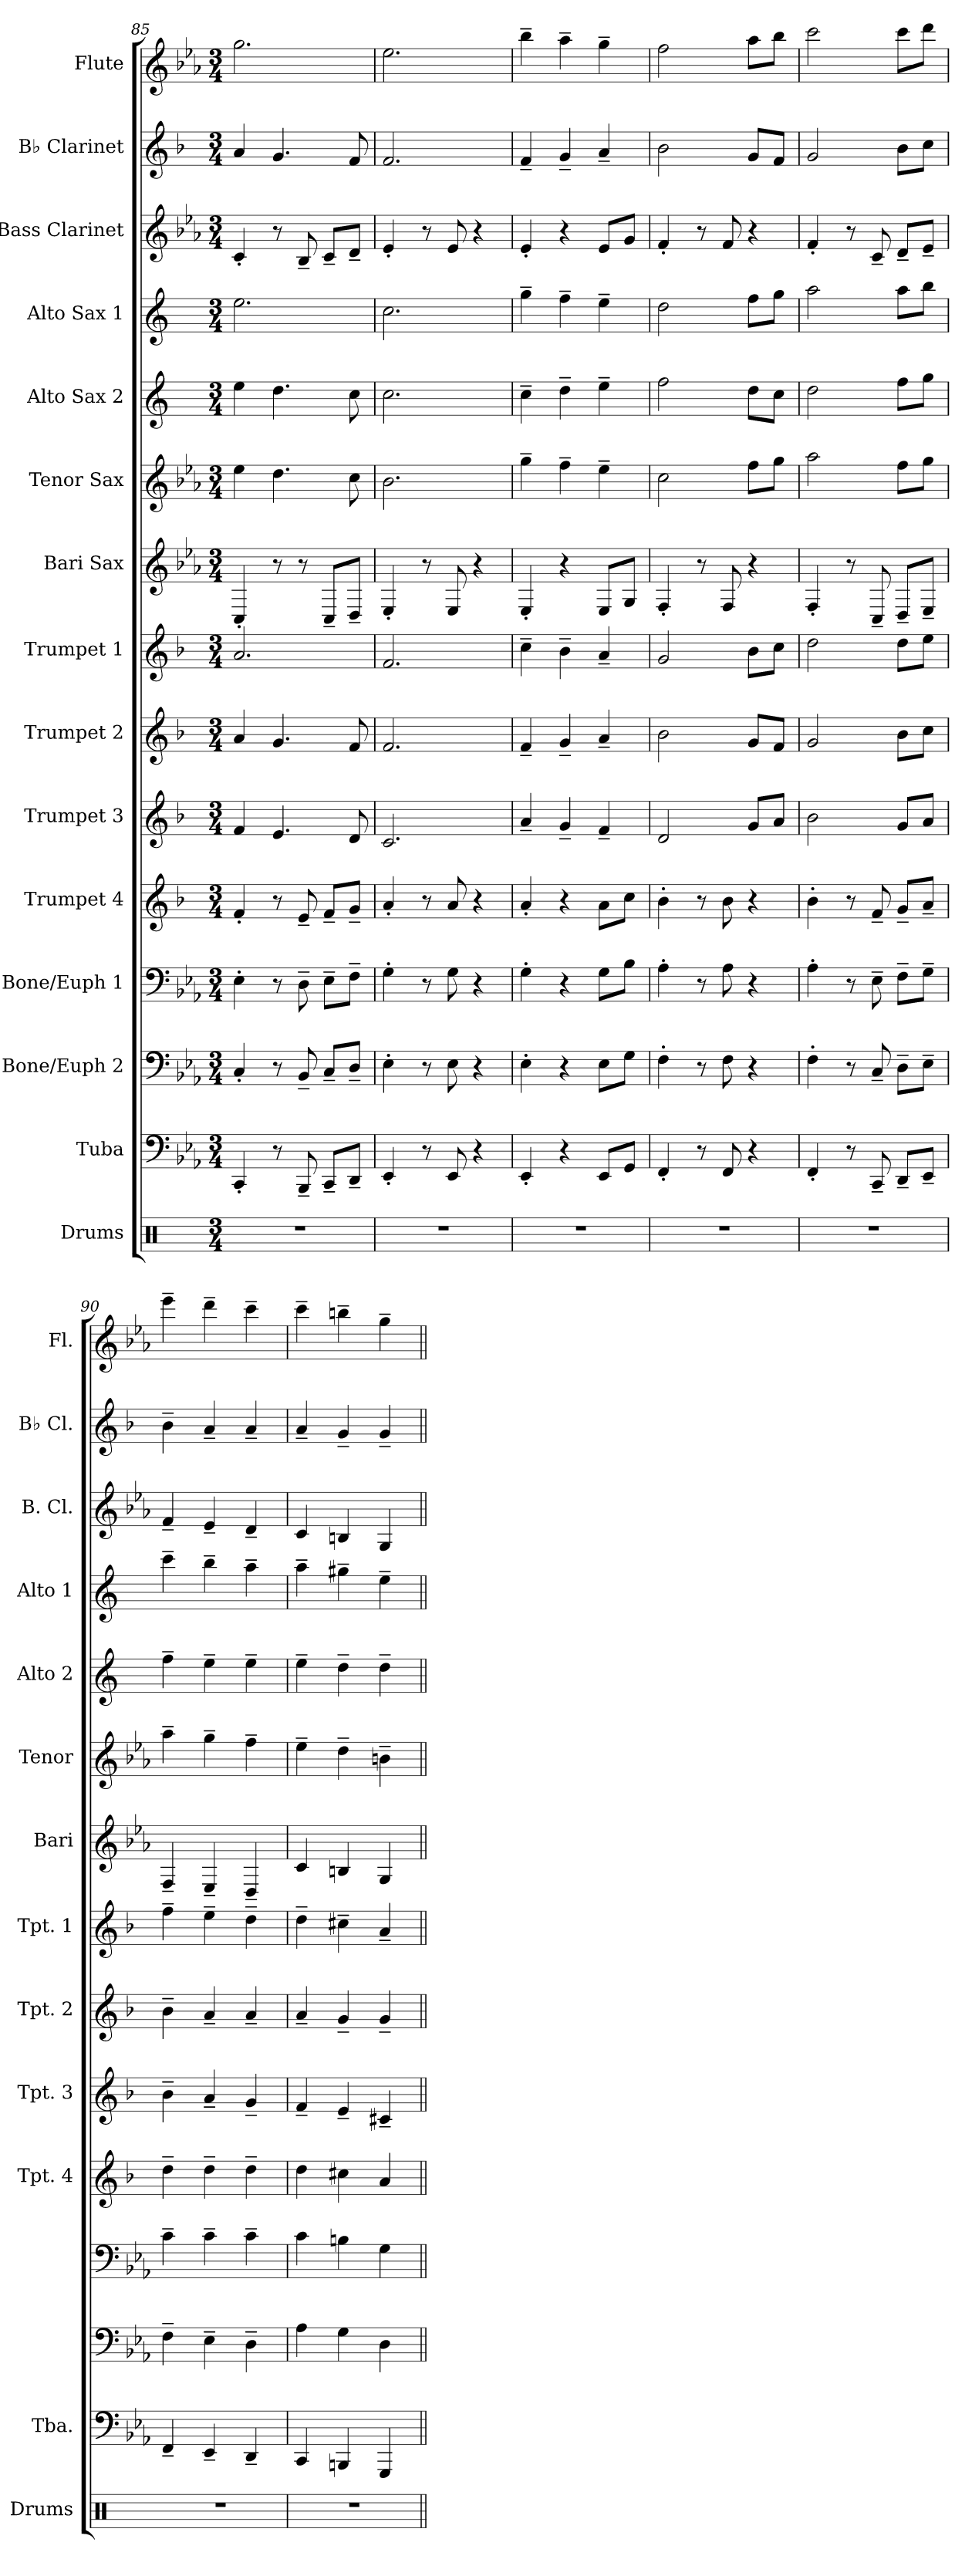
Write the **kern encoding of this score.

**kern	**kern	**kern	**kern	**kern	**kern	**kern	**kern	**kern	**kern	**kern	**kern	**kern	**kern	**kern
*part15	*part14	*part13	*part12	*part11	*part10	*part9	*part8	*part7	*part6	*part5	*part4	*part3	*part2	*part1
*staff15	*staff14	*staff13	*staff12	*staff11	*staff10	*staff9	*staff8	*staff7	*staff6	*staff5	*staff4	*staff3	*staff2	*staff1
*I"Drums	*I"Tuba	*I"Bone/Euph 2	*I"Bone/Euph 1	*I"Trumpet 4	*I"Trumpet 3	*I"Trumpet 2	*I"Trumpet 1	*I"Bari Sax	*I"Tenor Sax	*I"Alto Sax 2	*I"Alto Sax 1	*I"Bass Clarinet	*I"B♭ Clarinet	*I"Flute
*I'Drums	*I'Tba.	*	*	*I'Tpt. 4	*I'Tpt. 3	*I'Tpt. 2	*I'Tpt. 1	*I'Bari	*I'Tenor	*I'Alto 2	*I'Alto 1	*I'B. Cl.	*I'B♭ Cl.	*I'Fl.
*clefX	*clefF4	*clefF4	*clefF4	*clefG2	*clefG2	*clefG2	*clefG2	*clefG2	*clefG2	*clefG2	*clefG2	*clefG2	*clefG2	*clefG2
*	*	*	*	*ITrd1c2	*ITrd1c2	*ITrd1c2	*ITrd1c2	*ITrd12c21	*ITrd8c14	*ITrd5c9	*ITrd5c9	*ITrd8c14	*ITrd1c2	*
*k[]	*k[b-e-a-]	*k[b-e-a-]	*k[b-e-a-]	*k[b-e-a-]	*k[b-e-a-]	*k[b-e-a-]	*k[b-e-a-]	*k[b-e-a-]	*k[b-e-a-]	*k[b-e-a-]	*k[b-e-a-]	*k[b-e-a-]	*k[b-e-a-]	*k[b-e-a-]
*M3/4	*M3/4	*M3/4	*M3/4	*M3/4	*M3/4	*M3/4	*M3/4	*M3/4	*M3/4	*M3/4	*M3/4	*M3/4	*M3/4	*M3/4
=85	=85	=85	=85	=85	=85	=85	=85	=85	=85	=85	=85	=85	=85	=85
2.r	4CC'/	4C'/	4E-'\	4e-'/	4e-/	4g/	2.g/	4CC'/	4e-\	4g\	2.g\	4C'/	4g/	2.gg\
.	8r	8r	8r	8r	4.d/	4.f/	.	8r	4.d\	4.f\	.	8r	4.f/	.
.	8BBB-~/	8BB-~/	8D~\	8d~/	.	.	.	8r	.	.	.	8BB-~/	.	.
.	8CC~/L	8C~/L	8E-~\L	8e-~/L	.	.	.	8CC~/L	.	.	.	8C~/L	.	.
.	8DD~/J	8D~/J	8F~\J	8f~/J	8c/	8e-/	.	8DD~/J	8c\	8e-\	.	8D~/J	8e-/	.
=86	=86	=86	=86	=86	=86	=86	=86	=86	=86	=86	=86	=86	=86	=86
2.r	4EE-'/	4E-'\	4G'\	4g'/	2.B-/	2.e-/	2.e-/	4EE-'/	2.B-\	2.e-\	2.e-\	4E-'/	2.e-/	2.ee-\
.	8r	8r	8r	8r	.	.	.	8r	.	.	.	8r	.	.
.	8EE-/	8E-\	8G\	8g/	.	.	.	8EE-/	.	.	.	8E-/	.	.
.	4r	4r	4r	4r	.	.	.	4r	.	.	.	4r	.	.
=87	=87	=87	=87	=87	=87	=87	=87	=87	=87	=87	=87	=87	=87	=87
2.r	4EE-'/	4E-'\	4G'\	4g'/	4g~/	4e-~/	4b-~\	4EE-'/	4g~\	4e-~\	4b-~\	4E-'/	4e-~/	4bb-~\
.	4r	4r	4r	4r	4f~/	4f~/	4a-~\	4r	4f~\	4f~\	4a-~\	4r	4f~/	4aa-~\
.	8EE-/L	8E-\L	8G\L	8g\L	4e-~/	4g~/	4g~/	8EE-/L	4e-~\	4g~\	4g~\	8E-/L	4g~/	4gg~\
.	8GG/J	8G\J	8B-\J	8b-\J	.	.	.	8GG/J	.	.	.	8G/J	.	.
=88	=88	=88	=88	=88	=88	=88	=88	=88	=88	=88	=88	=88	=88	=88
2.r	4FF'/	4F'\	4A-'\	4a-'\	2c/	2a-\	2f/	4FF'/	2c\	2a-\	2f\	4F'/	2a-\	2ff\
.	8r	8r	8r	8r	.	.	.	8r	.	.	.	8r	.	.
.	8FF/	8F\	8A-\	8a-\	.	.	.	8FF/	.	.	.	8F/	.	.
.	4r	4r	4r	4r	8f/L	8f/L	8a-\L	4r	8f\L	8f\L	8a-\L	4r	8f/L	8aa-\L
.	.	.	.	.	8g/J	8e-/J	8b-\J	.	8g\J	8e-\J	8b-\J	.	8e-/J	8bb-\J
=89	=89	=89	=89	=89	=89	=89	=89	=89	=89	=89	=89	=89	=89	=89
2.r	4FF'/	4F'\	4A-'\	4a-'\	2a-\	2f/	2cc\	4FF'/	2a-\	2f\	2cc\	4F'/	2f/	2ccc\
.	8r	8r	8r	8r	.	.	.	8r	.	.	.	8r	.	.
.	8CC~/	8C~/	8E-~\	8e-~/	.	.	.	8CC~/	.	.	.	8C~/	.	.
.	8DD~/L	8D~\L	8F~\L	8f~/L	8f/L	8a-\L	8cc\L	8DD~/L	8f\L	8a-\L	8cc\L	8D~/L	8a-\L	8ccc\L
.	8EE-~/J	8E-~\J	8G~\J	8g~/J	8g/J	8b-\J	8dd\J	8EE-~/J	8g\J	8b-\J	8dd\J	8E-~/J	8b-\J	8ddd\J
=90	=90	=90	=90	=90	=90	=90	=90	=90	=90	=90	=90	=90	=90	=90
2.r	4FF~/	4F~\	4c~\	4cc~\	4a-~\	4a-~\	4ee-~\	4FF~/	4a-~\	4a-~\	4ee-~\	4F~/	4a-~\	4eee-~\
.	4EE-~/	4E-~\	4c~\	4cc~\	4g~/	4g~/	4dd~\	4EE-~/	4g~\	4g~\	4dd~\	4E-~/	4g~/	4ddd~\
.	4DD~/	4D~\	4c~\	4cc~\	4f~/	4g~/	4cc~\	4DD~/	4f~\	4g~\	4cc~\	4D~/	4g~/	4ccc~\
=91	=91	=91	=91	=91	=91	=91	=91	=91	=91	=91	=91	=91	=91	=91
2.r	4CC/	4A-\	4c\	4cc\	4e-~/	4g~/	4cc~\	4C/	4e-~\	4g~\	4cc~\	4C/	4g~/	4ccc~\
.	4BBBn/	4G\	4Bn\	4bn\	4d~/	4f~/	4bn~\	4BBn/	4d~\	4f~\	4bn~\	4BBn/	4f~/	4bbn~\
.	4GGG/	4D\	4G\	4g/	4Bn~/	4f~/	4g~/	4GG/	4Bn~\	4f~\	4g~\	4GG/	4f~/	4gg~\
=||	=||	=||	=||	=||	=||	=||	=||	=||	=||	=||	=||	=||	=||	=||
*-	*-	*-	*-	*-	*-	*-	*-	*-	*-	*-	*-	*-	*-	*-
